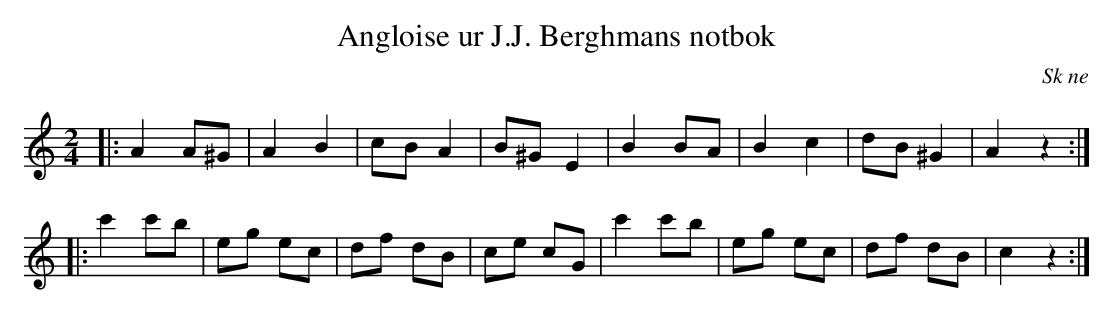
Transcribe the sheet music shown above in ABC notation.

X:1
T:Angloise ur J.J. Berghmans notbok
O:Sk ne
M:2/4
L:1/8
K:Am
|: A2 A^G | A2 B2 | cB A2 | B^GE2 | B2 BA | B2 c2 | dB ^G2 | A2 z2 :|
|: c'2 c'b | eg ec | df dB | ce cG | c'2 c'b | eg ec | df dB | c2 z2 :|
